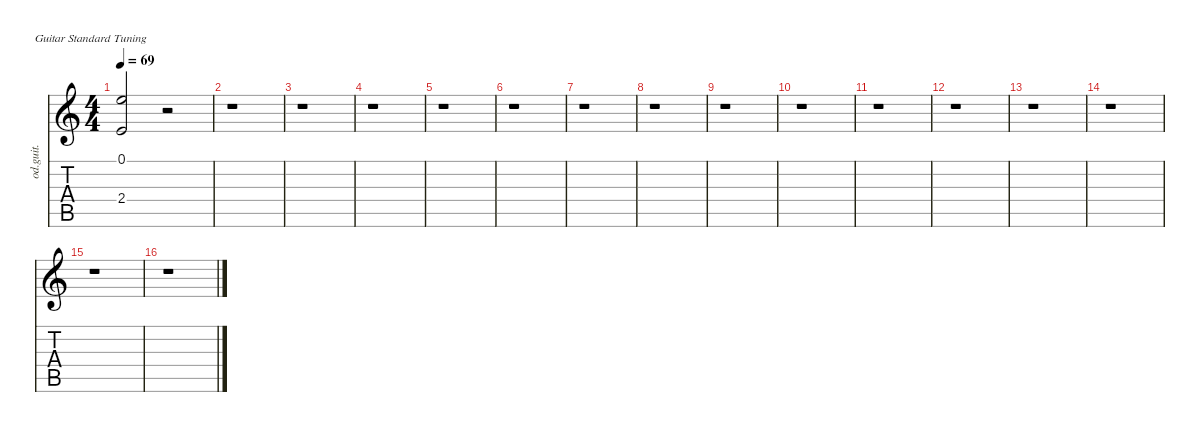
\defaultSystemsLayout 4
\hideDynamics
\bracketExtendMode nobrackets
\otherSystemsTrackNameOrientation horizontal
\track ("Track 14" "od.guit.") {instrument overdrivenguitar}
\staff {score tabs}
\tuning (E4 B3 G3 D3 A2 E2)
\ts (4 4)
\tempo 69
\clef g2
\ks c
(0.1{t} 2.4{t}).2{dy f beam Up} r.2{beam Up} |
r.1{beam Down} |
r.1{beam Down} |
r.1{beam Down} |
r.1{beam Down} |
r.1{beam Down} |
r.1{beam Down} |
r.1{beam Down} |
r.1{beam Down} |
r.1{beam Down} |
r.1{beam Down} |
r.1{beam Down} |
r.1{beam Down} |
r.1{beam Down} |
r.1{beam Down} |
r.1{beam Down}
